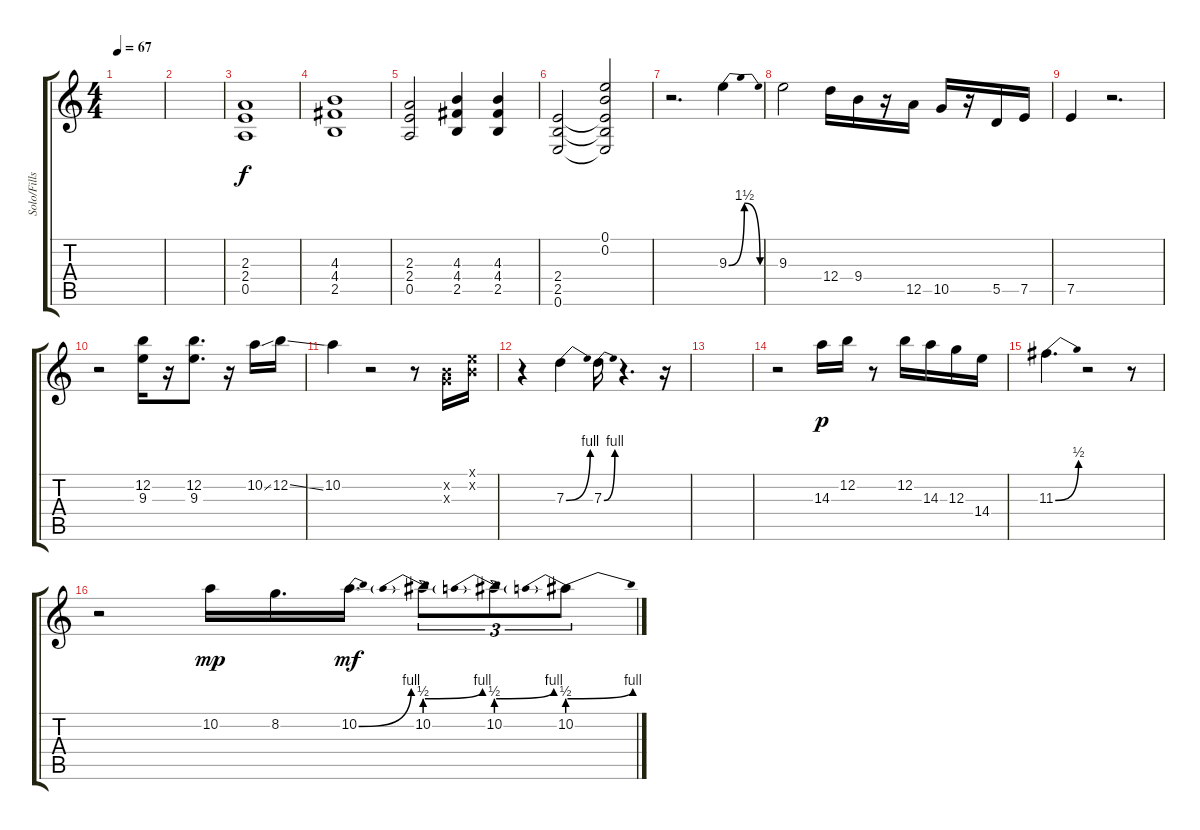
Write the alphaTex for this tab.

\track ("Solo/Fills" "Solo/Fills") {instrument distortionguitar}
\staff {score tabs}
\tuning (E4 B3 G3 D3 A2 E2) {hide}
\ts (4 4)
\tempo 67
\clef g2
\ks c
|
|
(2.3 2.4 0.5).1 |
(4.3 4.4 2.5).1 |
(2.3 2.4 0.5).2 (4.3 4.4 2.5).4 (4.3 4.4 2.5).4 |
(2.4 2.5 0.6).2 (0.1 0.2 2.4{t} 2.5{t} 0.6{t}).2 |
r.2{d} 9.3{be (bendrelease 0 0 22 6 38 6 60 0)}.4 |
9.3.2 12.4.16 9.4.16 r.16 12.5.16 10.5.16 r.16 5.5.16 7.5.16 |
7.5.4 r.2{d} |
r.2 (12.2 9.3).16 r.16 (12.2 9.3).8{d} r.16 10.2{ss}.16 12.2{ss}.16 |
10.2.4 r.2 r.8 (0.2{x} 0.3{x}).16 (0.1{x} 0.2{x}).16 |
r.4 7.3{be (bend 0 0 60 4)}.4 7.3{be (bend 0 0 60 4)}.16 r.4{d} r.16 |
|
r.2 14.3.16{dy p} 12.2.16 r.8 12.2.16 14.3.16 12.3.16 14.4.16 |
11.3{be (bend 0 0 60 2)}.4{d} r.2 r.8 |
r.2 10.2.16{dy mp} 8.2.16{d} 10.2{be (bend 0 0 60 4)}.16{d dy mf} 10.2{be (prebendbend 0 2 60 4)}.8{tu (3 2)} 10.2{be (prebendbend 0 2 60 4)}.8{tu (3 2)} 10.2{be (prebendbend 0 2 60 4)}.8{tu (3 2)}
